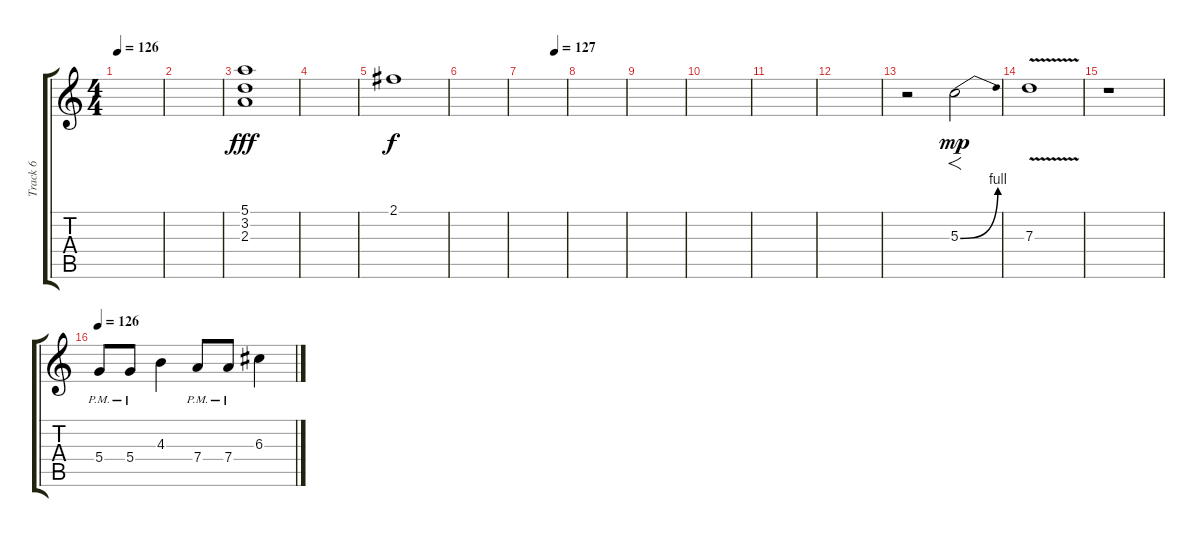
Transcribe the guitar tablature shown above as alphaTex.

\track ("Track 6" "Track 6") {instrument distortionguitar}
\staff {score tabs}
\tuning (E4 B3 G3 D3 A2 E2) {hide}
\ts (4 4)
\tempo 126
\clef g2
\ks c
|
|
(5.1 3.2 2.3).1{dy fff} |
|
2.1.1{dy f} |
|
\tempo (127 0.75)
|
|
|
|
|
|
r.2{instrument distortionguitar} 5.3{be (bend 0 0 60 4)}.2{f dy mp} |
7.3{v}.1 |
r.1{instrument acousticguitarsteel} |
\tempo 126
5.4{pm}.8 5.4{pm}.8 4.3.4 7.4{pm}.8 7.4{pm}.8 6.3.4
